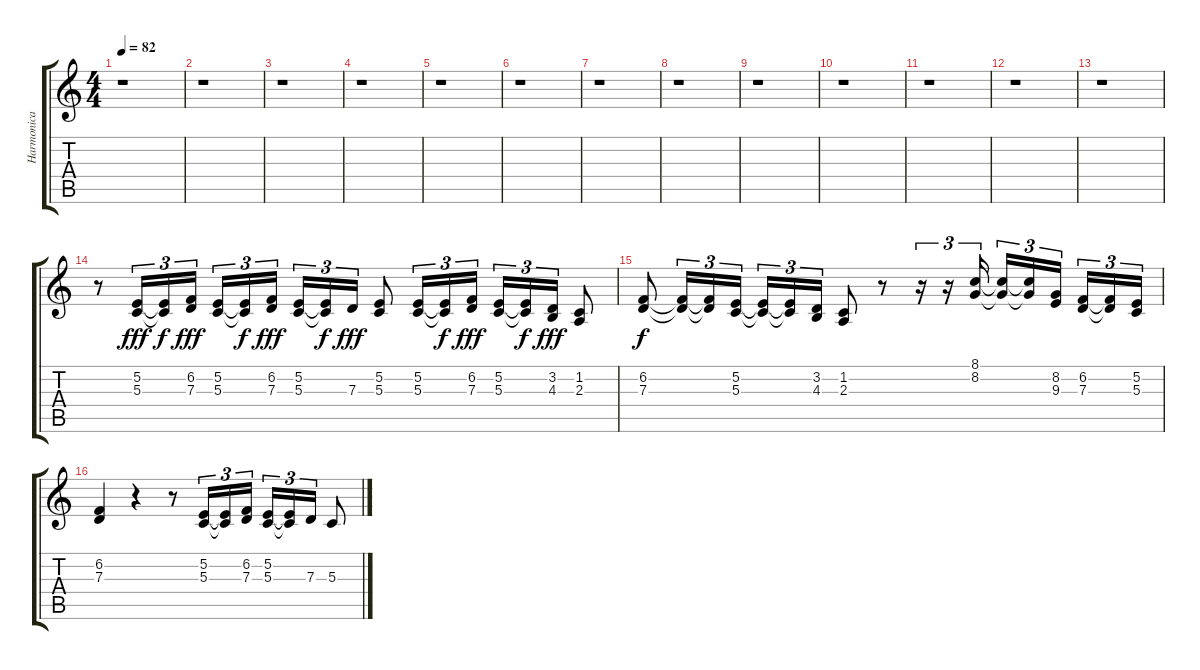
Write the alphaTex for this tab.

\track ("Harmonica" "Harmonica") {instrument harmonica}
\staff {score tabs}
\tuning (E4 B3 G3 D3 A2 E2) {hide}
\ts (4 4)
\tempo 82
\clef g2
\ks c
r.1{dy fff} |
r.1 |
r.1 |
r.1 |
r.1 |
r.1 |
r.1 |
r.1 |
r.1 |
r.1 |
r.1 |
r.1 |
r.1 |
r.8 (5.2 5.3).16{tu (3 2)} (5.2{t} 5.3{t}).16{tu (3 2) dy f} (6.2 7.3).16{tu (3 2) dy fff} (5.2 5.3).16{tu (3 2)} (5.2{t} 5.3{t}).16{tu (3 2) dy f} (6.2 7.3).16{tu (3 2) dy fff} (5.2 5.3).16{tu (3 2)} (5.2{t} 5.3{t}).16{tu (3 2) dy f} 7.3.16{tu (3 2) dy fff} (5.2 5.3).8 (5.2 5.3).16{tu (3 2)} (5.2{t} 5.3{t}).16{tu (3 2) dy f} (6.2 7.3).16{tu (3 2) dy fff} (5.2 5.3).16{tu (3 2)} (5.2{t} 5.3{t}).16{tu (3 2) dy f} (3.2 4.3).16{tu (3 2) dy fff} (1.2 2.3).8 |
(6.2 7.3).8{dy f} (6.2{t} 7.3{t}).16{tu (3 2)} (6.2{t} 7.3{t}).16{tu (3 2)} (5.2 5.3).16{tu (3 2)} (5.2{t} 5.3{t}).16{tu (3 2)} (5.2{t} 5.3{t}).16{tu (3 2)} (3.2 4.3).16{tu (3 2)} (1.2 2.3).8 r.8 r.16{tu (3 2)} r.16{tu (3 2)} (8.1 8.2).16{tu (3 2)} (8.1{t} 8.2{t}).16{tu (3 2)} (8.1{t} 8.2{t}).16{tu (3 2)} (8.2 9.3).16{tu (3 2)} (6.2 7.3).16{tu (3 2)} (6.2{t} 7.3{t}).16{tu (3 2)} (5.2 5.3).16{tu (3 2)} |
(6.2 7.3).4 r.4 r.8 (5.2 5.3).16{tu (3 2)} (5.2{t} 5.3{t}).16{tu (3 2)} (6.2 7.3).16{tu (3 2)} (5.2 5.3).16{tu (3 2)} (5.2{t} 5.3{t}).16{tu (3 2)} 7.3.16{tu (3 2)} 5.3.8
